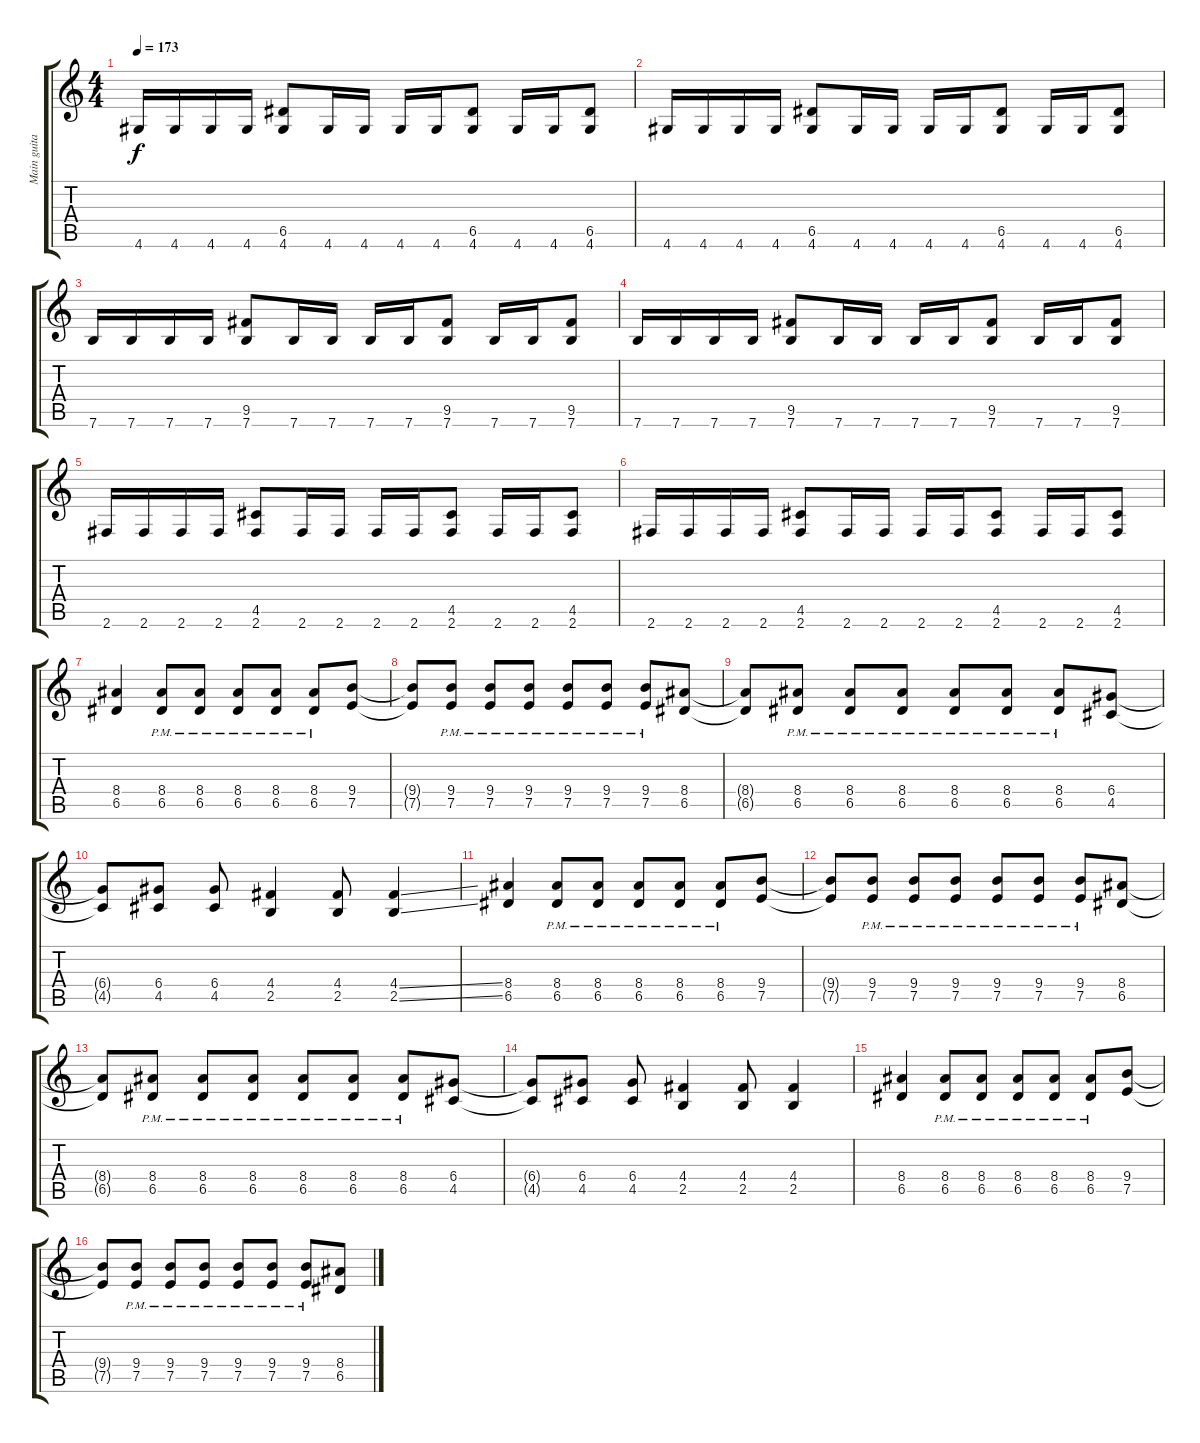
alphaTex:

\track ("Main guitar" "Main guita") {instrument distortionguitar}
\staff {score tabs}
\tuning (E4 B3 G3 D3 A2 E2) {hide}
\ts (4 4)
\tempo 173
\clef g2
\ks c
4.6.16{dy f} 4.6.16 4.6.16 4.6.16 (6.5 4.6).8 4.6.16 4.6.16 4.6.16 4.6.16 (6.5 4.6).8 4.6.16 4.6.16 (6.5 4.6).8 |
4.6.16 4.6.16 4.6.16 4.6.16 (6.5 4.6).8 4.6.16 4.6.16 4.6.16 4.6.16 (6.5 4.6).8 4.6.16 4.6.16 (6.5 4.6).8 |
7.6.16 7.6.16 7.6.16 7.6.16 (9.5 7.6).8 7.6.16 7.6.16 7.6.16 7.6.16 (9.5 7.6).8 7.6.16 7.6.16 (9.5 7.6).8 |
7.6.16 7.6.16 7.6.16 7.6.16 (9.5 7.6).8 7.6.16 7.6.16 7.6.16 7.6.16 (9.5 7.6).8 7.6.16 7.6.16 (9.5 7.6).8 |
2.6.16 2.6.16 2.6.16 2.6.16 (4.5 2.6).8 2.6.16 2.6.16 2.6.16 2.6.16 (4.5 2.6).8 2.6.16 2.6.16 (4.5 2.6).8 |
2.6.16 2.6.16 2.6.16 2.6.16 (4.5 2.6).8 2.6.16 2.6.16 2.6.16 2.6.16 (4.5 2.6).8 2.6.16 2.6.16 (4.5 2.6).8 |
(8.4 6.5).4 (8.4{pm} 6.5{pm}).8 (8.4{pm} 6.5{pm}).8 (8.4{pm} 6.5{pm}).8 (8.4{pm} 6.5{pm}).8 (8.4{pm} 6.5{pm}).8 (9.4 7.5).8 |
(9.4{t} 7.5{t}).8 (9.4{pm} 7.5{pm}).8 (9.4{pm} 7.5{pm}).8 (9.4{pm} 7.5{pm}).8 (9.4{pm} 7.5{pm}).8 (9.4{pm} 7.5{pm}).8 (9.4{pm} 7.5{pm}).8 (8.4 6.5).8 |
(8.4{t} 6.5{t}).8 (8.4{pm} 6.5{pm}).8 (8.4{pm} 6.5{pm}).8 (8.4{pm} 6.5{pm}).8 (8.4{pm} 6.5{pm}).8 (8.4{pm} 6.5{pm}).8 (8.4{pm} 6.5{pm}).8 (6.4 4.5).8 |
(6.4{t} 4.5{t}).8 (6.4 4.5).8 (6.4 4.5).8 (4.4 2.5).4 (4.4 2.5).8 (4.4{ss} 2.5{ss}).4 |
(8.4 6.5).4 (8.4{pm} 6.5{pm}).8 (8.4{pm} 6.5{pm}).8 (8.4{pm} 6.5{pm}).8 (8.4{pm} 6.5{pm}).8 (8.4{pm} 6.5{pm}).8 (9.4 7.5).8 |
(9.4{t} 7.5{t}).8 (9.4{pm} 7.5{pm}).8 (9.4{pm} 7.5{pm}).8 (9.4{pm} 7.5{pm}).8 (9.4{pm} 7.5{pm}).8 (9.4{pm} 7.5{pm}).8 (9.4{pm} 7.5{pm}).8 (8.4 6.5).8 |
(8.4{t} 6.5{t}).8 (8.4{pm} 6.5{pm}).8 (8.4{pm} 6.5{pm}).8 (8.4{pm} 6.5{pm}).8 (8.4{pm} 6.5{pm}).8 (8.4{pm} 6.5{pm}).8 (8.4{pm} 6.5{pm}).8 (6.4 4.5).8 |
(6.4{t} 4.5{t}).8 (6.4 4.5).8 (6.4 4.5).8 (4.4 2.5).4 (4.4 2.5).8 (4.4 2.5).4 |
(8.4 6.5).4 (8.4{pm} 6.5{pm}).8 (8.4{pm} 6.5{pm}).8 (8.4{pm} 6.5{pm}).8 (8.4{pm} 6.5{pm}).8 (8.4{pm} 6.5{pm}).8 (9.4 7.5).8 |
(9.4{t} 7.5{t}).8 (9.4{pm} 7.5{pm}).8 (9.4{pm} 7.5{pm}).8 (9.4{pm} 7.5{pm}).8 (9.4{pm} 7.5{pm}).8 (9.4{pm} 7.5{pm}).8 (9.4{pm} 7.5{pm}).8 (8.4 6.5).8
